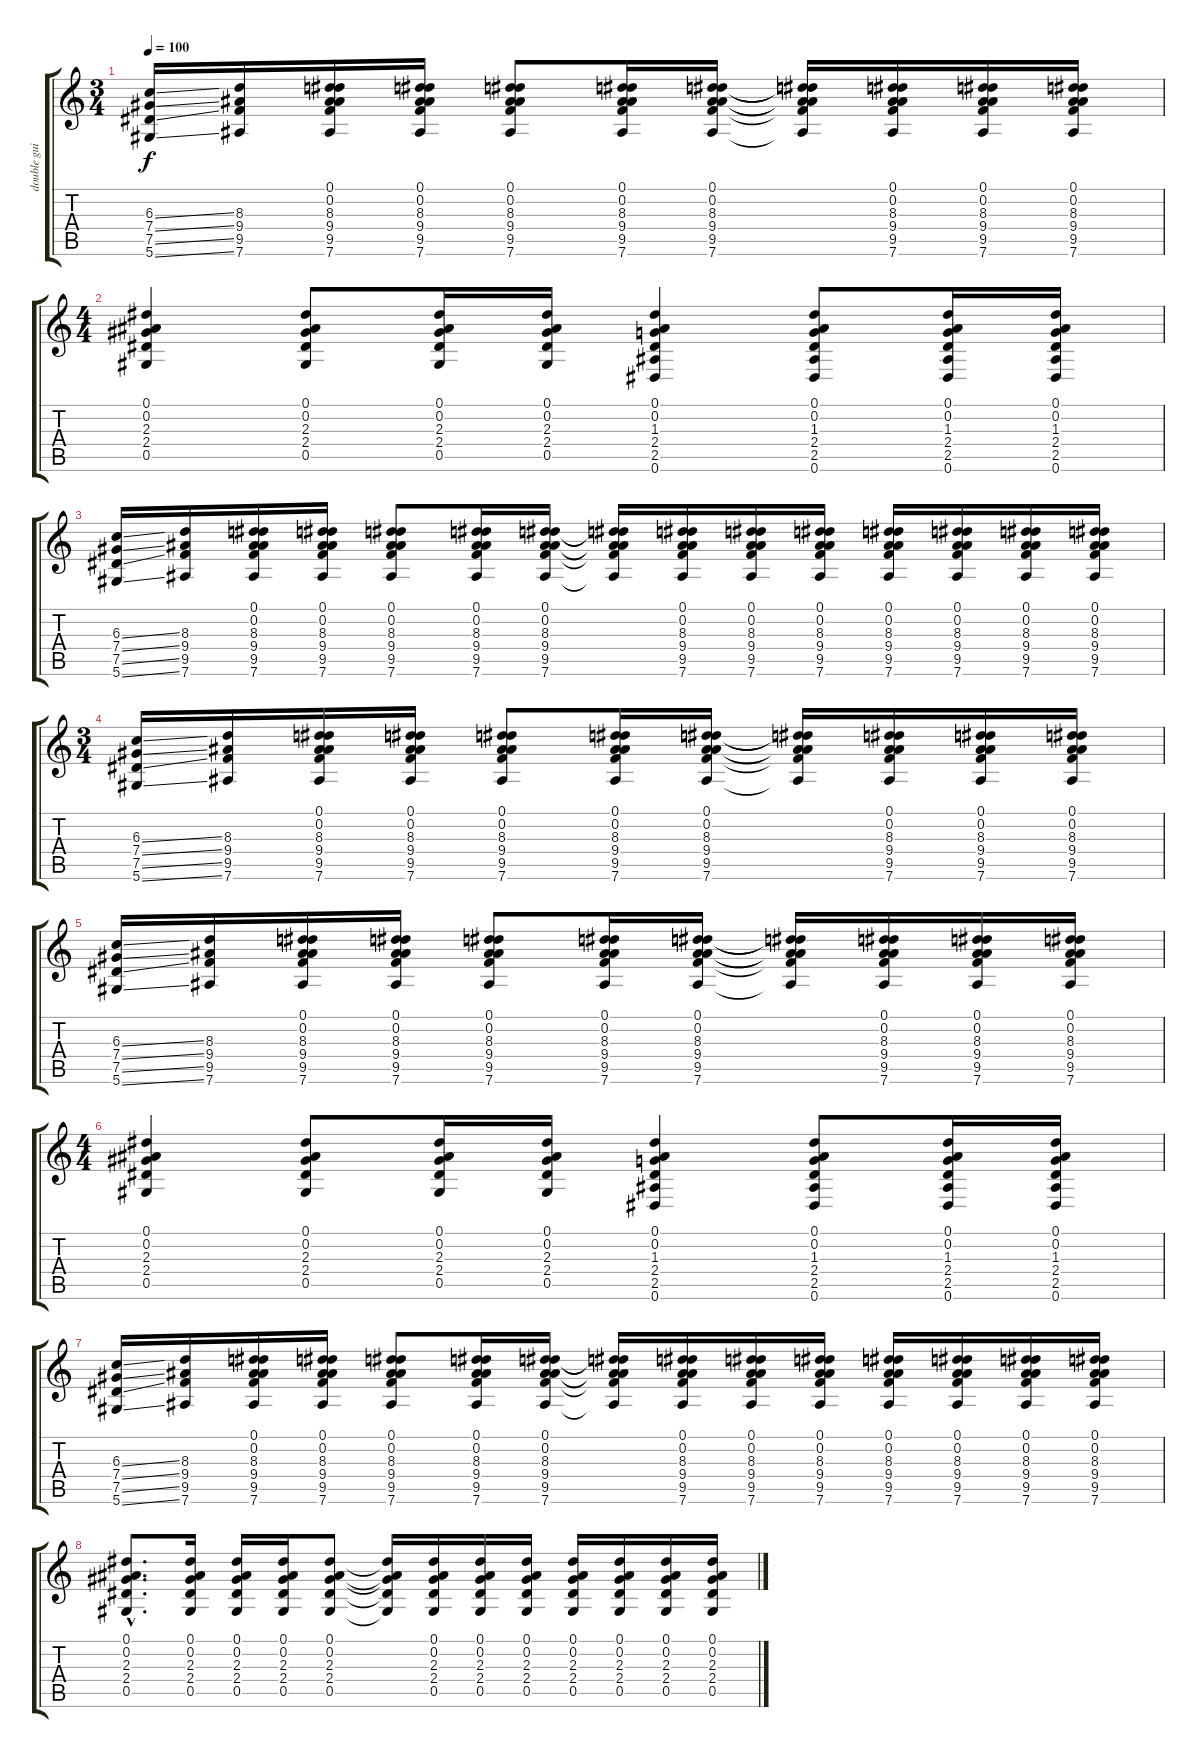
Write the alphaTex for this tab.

\track ("double guit 1" "double gui") {instrument acousticguitarsteel}
\staff {score tabs}
\tuning (Eb4 Bb3 Gb3 Db3 Ab2 Eb2) {hide}
\ts (3 4)
\tempo 100
\clef g2
\ks c
(6.3{ss} 7.4{ss} 7.5{ss} 5.6{ss}).16{dy f} (8.3 9.4 9.5 7.6).16 (0.1 0.2 8.3 9.4 9.5 7.6).16 (0.1 0.2 8.3 9.4 9.5 7.6).16 (0.1 0.2 8.3 9.4 9.5 7.6).8 (0.1 0.2 8.3 9.4 9.5 7.6).16 (0.1 0.2 8.3 9.4 9.5 7.6).16 (0.1{t} 0.2{t} 8.3{t} 9.4{t} 9.5{t} 7.6{t}).16 (0.1 0.2 8.3 9.4 9.5 7.6).16 (0.1 0.2 8.3 9.4 9.5 7.6).16 (0.1 0.2 8.3 9.4 9.5 7.6).16 |
\ts (4 4)
(0.1 0.2 2.3 2.4 0.5).4 (0.1 0.2 2.3 2.4 0.5).8 (0.1 0.2 2.3 2.4 0.5).16 (0.1 0.2 2.3 2.4 0.5).16 (0.1 0.2 1.3 2.4 2.5 0.6).4 (0.1 0.2 1.3 2.4 2.5 0.6).8 (0.1 0.2 1.3 2.4 2.5 0.6).16 (0.1 0.2 1.3 2.4 2.5 0.6).16 |
(6.3{ss} 7.4{ss} 7.5{ss} 5.6{ss}).16 (8.3 9.4 9.5 7.6).16 (0.1 0.2 8.3 9.4 9.5 7.6).16 (0.1 0.2 8.3 9.4 9.5 7.6).16 (0.1 0.2 8.3 9.4 9.5 7.6).8 (0.1 0.2 8.3 9.4 9.5 7.6).16 (0.1 0.2 8.3 9.4 9.5 7.6).16 (0.1{t} 0.2{t} 8.3{t} 9.4{t} 9.5{t} 7.6{t}).16 (0.1 0.2 8.3 9.4 9.5 7.6).16 (0.1 0.2 8.3 9.4 9.5 7.6).16 (0.1 0.2 8.3 9.4 9.5 7.6).16 (0.1 0.2 8.3 9.4 9.5 7.6).16 (0.1 0.2 8.3 9.4 9.5 7.6).16 (0.1 0.2 8.3 9.4 9.5 7.6).16 (0.1 0.2 8.3 9.4 9.5 7.6).16 |
\ts (3 4)
(6.3{ss} 7.4{ss} 7.5{ss} 5.6{ss}).16 (8.3 9.4 9.5 7.6).16 (0.1 0.2 8.3 9.4 9.5 7.6).16 (0.1 0.2 8.3 9.4 9.5 7.6).16 (0.1 0.2 8.3 9.4 9.5 7.6).8 (0.1 0.2 8.3 9.4 9.5 7.6).16 (0.1 0.2 8.3 9.4 9.5 7.6).16 (0.1{t} 0.2{t} 8.3{t} 9.4{t} 9.5{t} 7.6{t}).16 (0.1 0.2 8.3 9.4 9.5 7.6).16 (0.1 0.2 8.3 9.4 9.5 7.6).16 (0.1 0.2 8.3 9.4 9.5 7.6).16 |
(6.3{ss} 7.4{ss} 7.5{ss} 5.6{ss}).16 (8.3 9.4 9.5 7.6).16 (0.1 0.2 8.3 9.4 9.5 7.6).16 (0.1 0.2 8.3 9.4 9.5 7.6).16 (0.1 0.2 8.3 9.4 9.5 7.6).8 (0.1 0.2 8.3 9.4 9.5 7.6).16 (0.1 0.2 8.3 9.4 9.5 7.6).16 (0.1{t} 0.2{t} 8.3{t} 9.4{t} 9.5{t} 7.6{t}).16 (0.1 0.2 8.3 9.4 9.5 7.6).16 (0.1 0.2 8.3 9.4 9.5 7.6).16 (0.1 0.2 8.3 9.4 9.5 7.6).16 |
\ts (4 4)
(0.1 0.2 2.3 2.4 0.5).4 (0.1 0.2 2.3 2.4 0.5).8 (0.1 0.2 2.3 2.4 0.5).16 (0.1 0.2 2.3 2.4 0.5).16 (0.1 0.2 1.3 2.4 2.5 0.6).4 (0.1 0.2 1.3 2.4 2.5 0.6).8 (0.1 0.2 1.3 2.4 2.5 0.6).16 (0.1 0.2 1.3 2.4 2.5 0.6).16 |
(6.3{ss} 7.4{ss} 7.5{ss} 5.6{ss}).16 (8.3 9.4 9.5 7.6).16 (0.1 0.2 8.3 9.4 9.5 7.6).16 (0.1 0.2 8.3 9.4 9.5 7.6).16 (0.1 0.2 8.3 9.4 9.5 7.6).8 (0.1 0.2 8.3 9.4 9.5 7.6).16 (0.1 0.2 8.3 9.4 9.5 7.6).16 (0.1{t} 0.2{t} 8.3{t} 9.4{t} 9.5{t} 7.6{t}).16 (0.1 0.2 8.3 9.4 9.5 7.6).16 (0.1 0.2 8.3 9.4 9.5 7.6).16 (0.1 0.2 8.3 9.4 9.5 7.6).16 (0.1 0.2 8.3 9.4 9.5 7.6).16 (0.1 0.2 8.3 9.4 9.5 7.6).16 (0.1 0.2 8.3 9.4 9.5 7.6).16 (0.1 0.2 8.3 9.4 9.5 7.6).16 |
(0.1{hac} 0.2{hac} 2.3{hac} 2.4{hac} 0.5{hac}).8{d} (0.1 0.2 2.3 2.4 0.5).16 (0.1 0.2 2.3 2.4 0.5).16 (0.1 0.2 2.3 2.4 0.5).16 (0.1 0.2 2.3 2.4 0.5).8 (0.1{t} 0.2{t} 2.3{t} 2.4{t} 0.5{t}).16 (0.1 0.2 2.3 2.4 0.5).16 (0.1 0.2 2.3 2.4 0.5).16 (0.1 0.2 2.3 2.4 0.5).16 (0.1 0.2 2.3 2.4 0.5).16 (0.1 0.2 2.3 2.4 0.5).16 (0.1 0.2 2.3 2.4 0.5).16 (0.1 0.2 2.3 2.4 0.5).16
